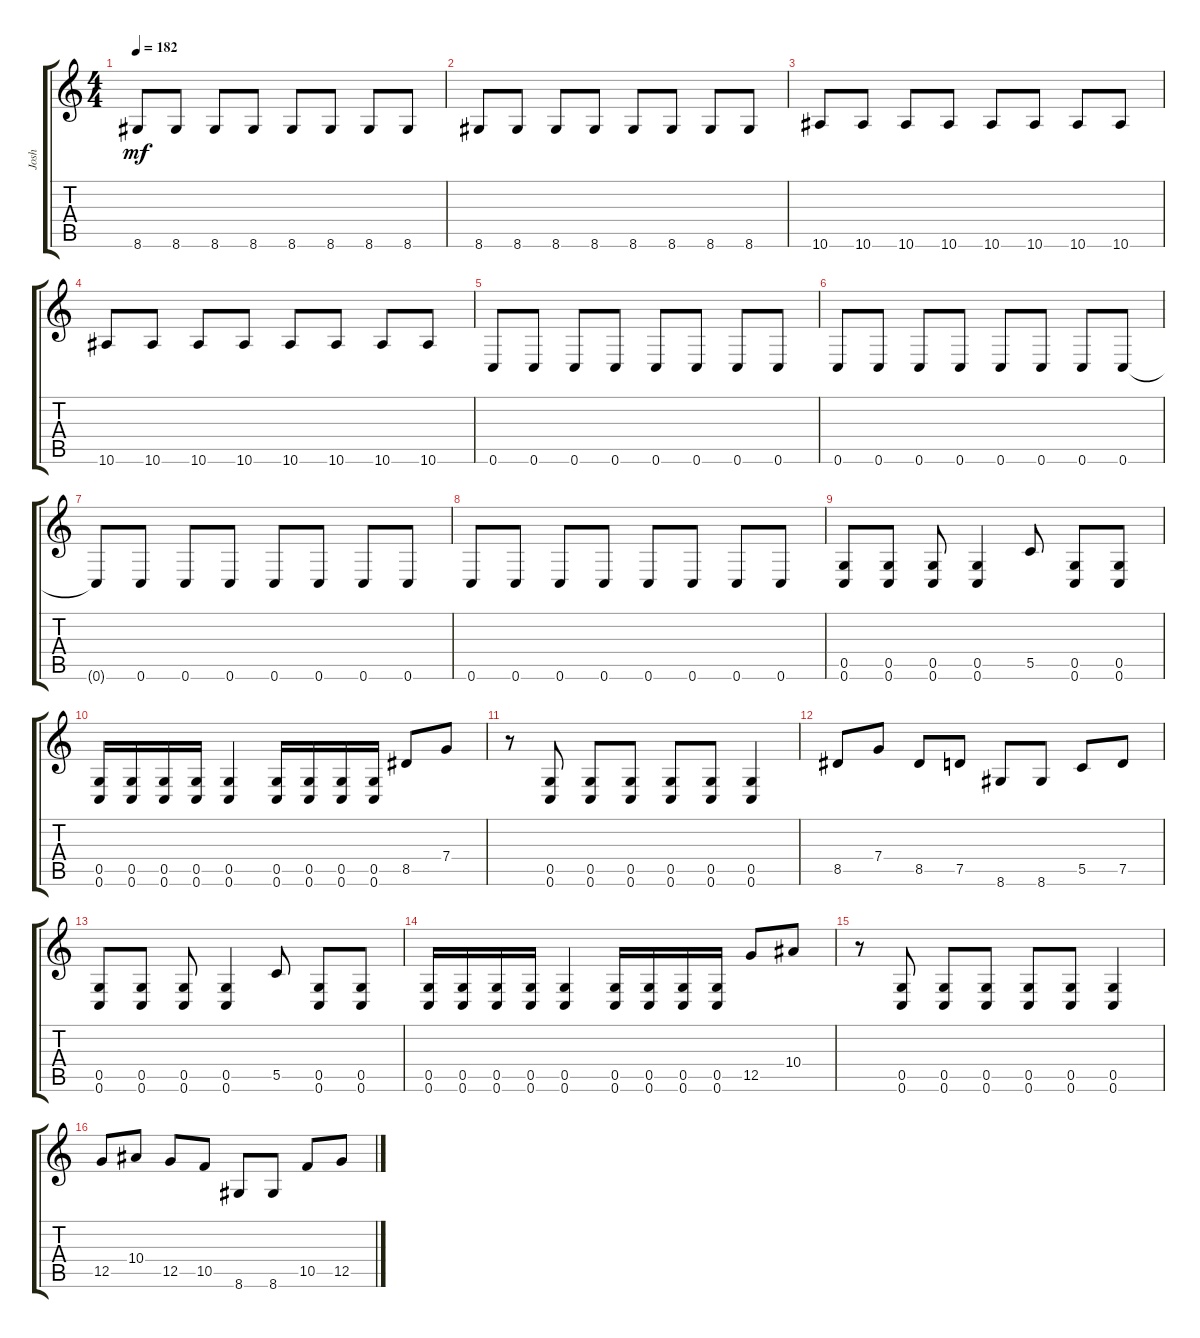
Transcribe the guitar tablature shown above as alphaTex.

\track ("Josh" "Josh") {instrument distortionguitar}
\staff {score tabs}
\tuning (D4 A3 F3 C3 G2 C2) {hide}
\ts (4 4)
\tempo 182
\clef g2
\ks c
8.6.8{dy mf} 8.6.8 8.6.8 8.6.8 8.6.8 8.6.8 8.6.8 8.6.8 |
8.6.8 8.6.8 8.6.8 8.6.8 8.6.8 8.6.8 8.6.8 8.6.8 |
10.6.8 10.6.8 10.6.8 10.6.8 10.6.8 10.6.8 10.6.8 10.6.8 |
10.6.8 10.6.8 10.6.8 10.6.8 10.6.8 10.6.8 10.6.8 10.6.8 |
0.6.8 0.6.8 0.6.8 0.6.8 0.6.8 0.6.8 0.6.8 0.6.8 |
0.6.8 0.6.8 0.6.8 0.6.8 0.6.8 0.6.8 0.6.8 0.6.8 |
0.6{t}.8 0.6.8 0.6.8 0.6.8 0.6.8 0.6.8 0.6.8 0.6.8 |
0.6.8 0.6.8 0.6.8 0.6.8 0.6.8 0.6.8 0.6.8 0.6.8 |
(0.5 0.6).8 (0.5 0.6).8 (0.5 0.6).8 (0.5 0.6).4 5.5.8 (0.5 0.6).8 (0.5 0.6).8 |
(0.5 0.6).16 (0.5 0.6).16 (0.5 0.6).16 (0.5 0.6).16 (0.5 0.6).4 (0.5 0.6).16 (0.5 0.6).16 (0.5 0.6).16 (0.5 0.6).16 8.5.8 7.4.8 |
r.8 (0.5 0.6).8 (0.5 0.6).8 (0.5 0.6).8 (0.5 0.6).8 (0.5 0.6).8 (0.5 0.6).4 |
8.5.8 7.4.8 8.5.8 7.5.8 8.6.8 8.6.8 5.5.8 7.5.8 |
(0.5 0.6).8 (0.5 0.6).8 (0.5 0.6).8 (0.5 0.6).4 5.5.8 (0.5 0.6).8 (0.5 0.6).8 |
(0.5 0.6).16 (0.5 0.6).16 (0.5 0.6).16 (0.5 0.6).16 (0.5 0.6).4 (0.5 0.6).16 (0.5 0.6).16 (0.5 0.6).16 (0.5 0.6).16 12.5.8 10.4.8 |
r.8 (0.5 0.6).8 (0.5 0.6).8 (0.5 0.6).8 (0.5 0.6).8 (0.5 0.6).8 (0.5 0.6).4 |
12.5.8 10.4.8 12.5.8 10.5.8 8.6.8 8.6.8 10.5.8 12.5.8
